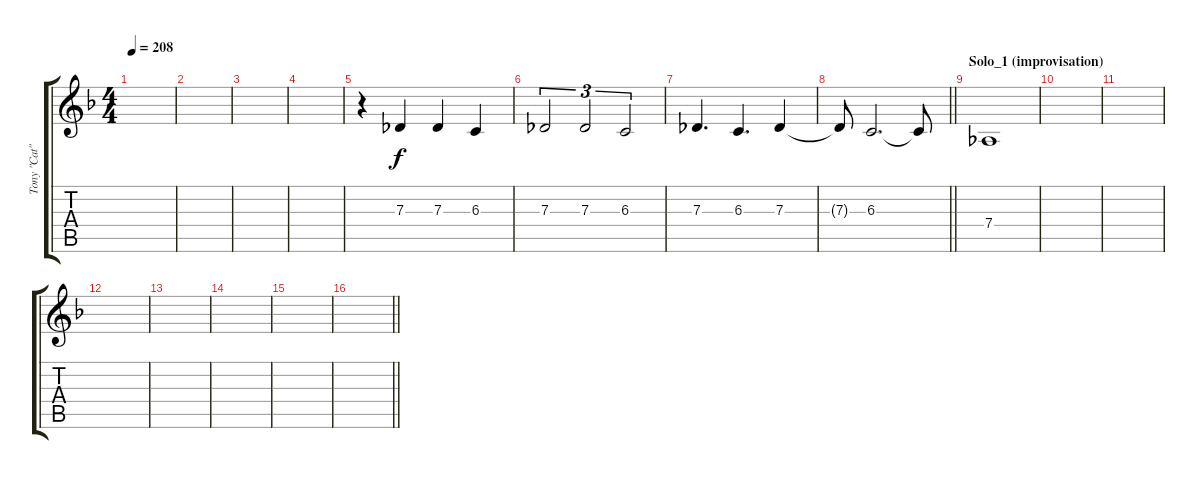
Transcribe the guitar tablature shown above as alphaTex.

\track ("Tony \"Cat\" Martin" "Tony \"Cat\"") {instrument stringensemble1}
\staff {score tabs}
\tuning (Eb4 Bb3 Gb3 Db3 Ab2 Eb2) {hide}
\ts (4 4)
\tempo 208
\clef g2
\ks f
|
|
|
|
r.4 7.3.4 7.3.4 6.3.4 |
7.3.2{tu (3 2)} 7.3.2{tu (3 2)} 6.3.2{tu (3 2)} |
7.3.4{d} 6.3.4{d} 7.3.4 |
\barLineRight lightlight
7.3{t}.8 6.3.2{d} 6.3{t}.8 |
\section ("" "Solo_1 (improvisation)")
7.4.1 |
|
|
|
|
|
|
\barLineRight lightlight
